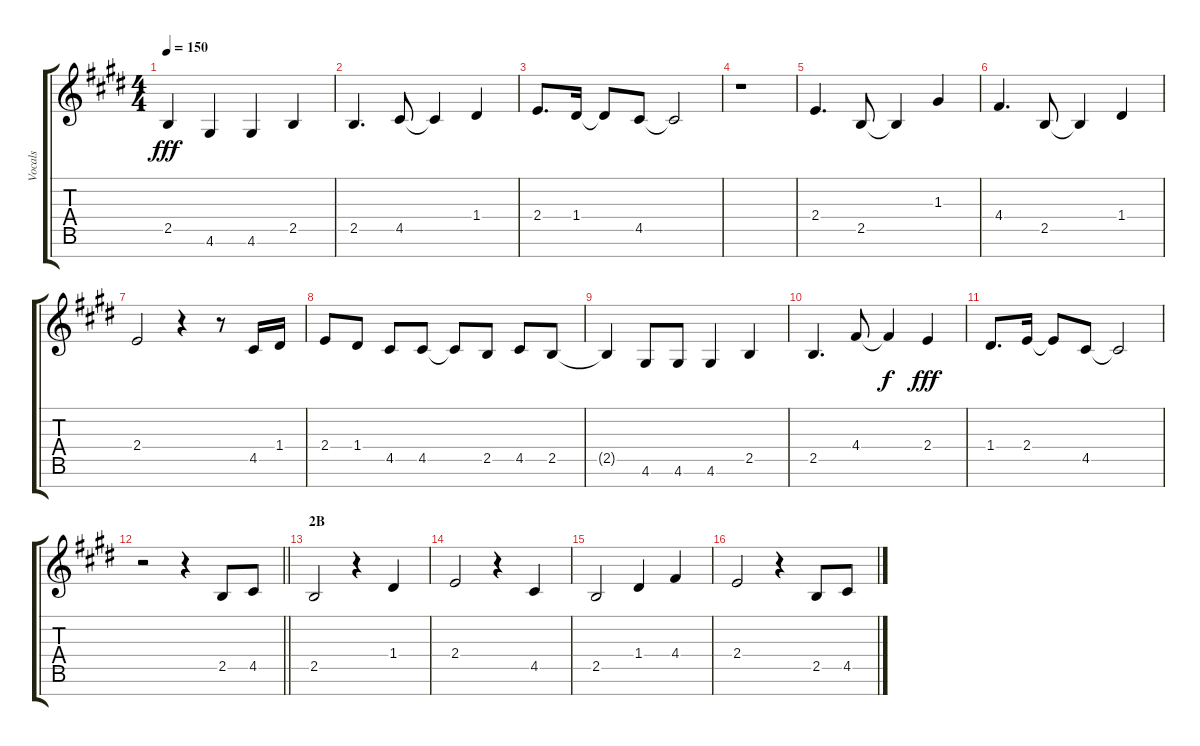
\track ("Vocals" "Vocals") {instrument voiceoohs}
\staff {score tabs}
\tuning (E5 B4 G4 D4 A3 E3 B2) {hide}
\ts (4 4)
\tempo 150
\clef g2
\ks e
2.5{t}.4{dy fff} 4.6.4 4.6.4 2.5.4 |
2.5.4{d} 4.5.8 4.5{t}.4 1.4.4 |
2.4.8{d} 1.4.16 1.4{t}.8 4.5.8 4.5{t}.2 |
r.1 |
2.4.4{d} 2.5.8 2.5{t}.4 1.3.4 |
4.4.4{d} 2.5.8 2.5{t}.4 1.4.4 |
2.4.2 r.4 r.8 4.5.16 1.4.16 |
2.4.8 1.4.8 4.5.8 4.5.8 4.5{t}.8 2.5.8 4.5.8 2.5.8 |
2.5{t}.4 4.6.8 4.6.8 4.6.4 2.5.4 |
2.5.4{d} 4.4.8 4.4{t}.4{dy f} 2.4.4{dy fff} |
1.4.8{d} 2.4.16 2.4{t}.8 4.5.8 4.5{t}.2 |
\barLineRight lightlight
r.2 r.4 2.5.8 4.5.8 |
\section ("" "2B")
2.5.2 r.4 1.4.4 |
2.4.2 r.4 4.5.4 |
2.5.2 1.4.4 4.4.4 |
2.4.2 r.4 2.5.8 4.5.8
